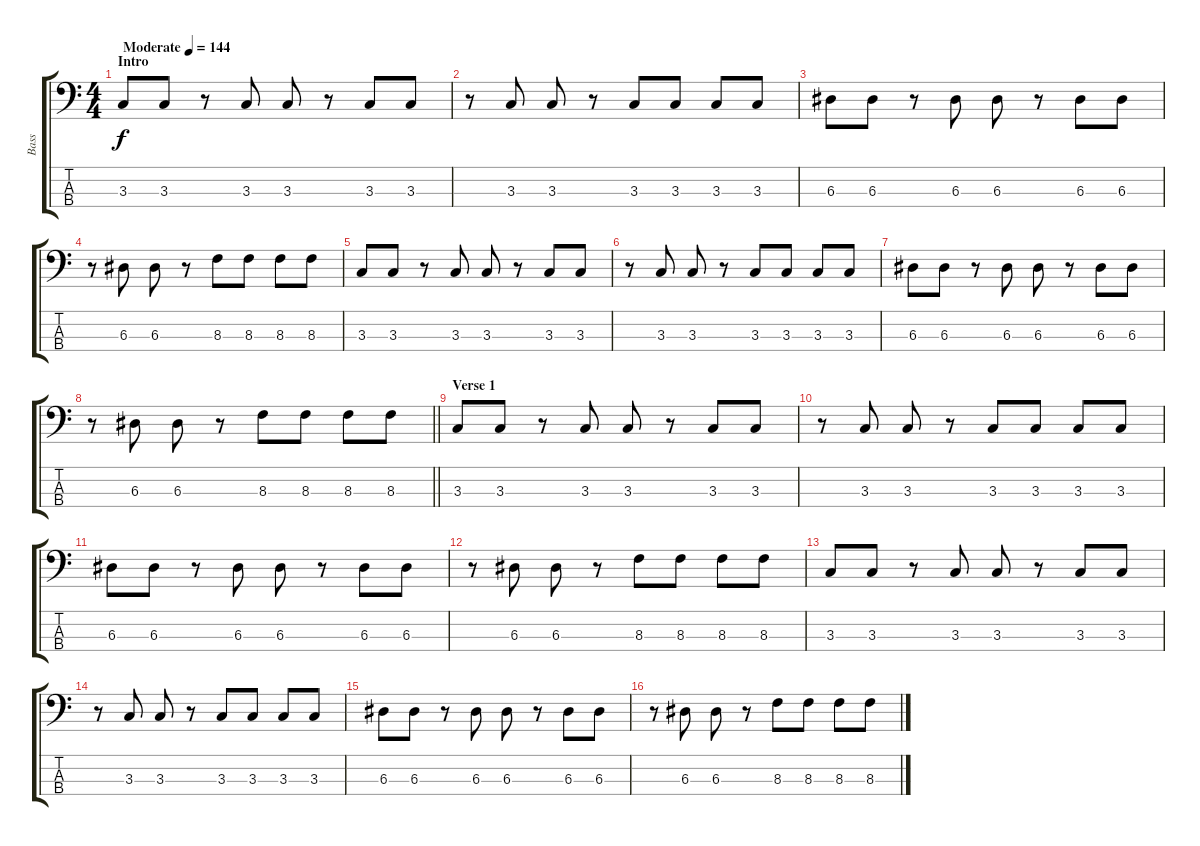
\track ("Bass" "Bass") {instrument electricbassfinger}
\staff {score tabs}
\tuning (G2 D2 A1 E1) {hide}
\ts (4 4)
\section ("" "Intro")
\tempo (144 "Moderate")
\clef f4
\ks c
3.3.8{dy f instrument electricbassfinger} 3.3.8 r.8 3.3.8 3.3.8 r.8 3.3.8 3.3.8 |
r.8 3.3.8 3.3.8 r.8 3.3.8 3.3.8 3.3.8 3.3.8 |
6.3.8 6.3.8 r.8 6.3.8 6.3.8 r.8 6.3.8 6.3.8 |
r.8 6.3.8 6.3.8 r.8 8.3.8 8.3.8 8.3.8 8.3.8 |
3.3.8 3.3.8 r.8 3.3.8 3.3.8 r.8 3.3.8 3.3.8 |
r.8 3.3.8 3.3.8 r.8 3.3.8 3.3.8 3.3.8 3.3.8 |
6.3.8 6.3.8 r.8 6.3.8 6.3.8 r.8 6.3.8 6.3.8 |
\barLineRight lightlight
r.8 6.3.8 6.3.8 r.8 8.3.8 8.3.8 8.3.8 8.3.8 |
\section ("" "Verse 1")
3.3.8 3.3.8 r.8 3.3.8 3.3.8 r.8 3.3.8 3.3.8 |
r.8 3.3.8 3.3.8 r.8 3.3.8 3.3.8 3.3.8 3.3.8 |
6.3.8 6.3.8 r.8 6.3.8 6.3.8 r.8 6.3.8 6.3.8 |
r.8 6.3.8 6.3.8 r.8 8.3.8 8.3.8 8.3.8 8.3.8 |
3.3.8 3.3.8 r.8 3.3.8 3.3.8 r.8 3.3.8 3.3.8 |
r.8 3.3.8 3.3.8 r.8 3.3.8 3.3.8 3.3.8 3.3.8 |
6.3.8 6.3.8 r.8 6.3.8 6.3.8 r.8 6.3.8 6.3.8 |
r.8 6.3.8 6.3.8 r.8 8.3.8 8.3.8 8.3.8 8.3.8
